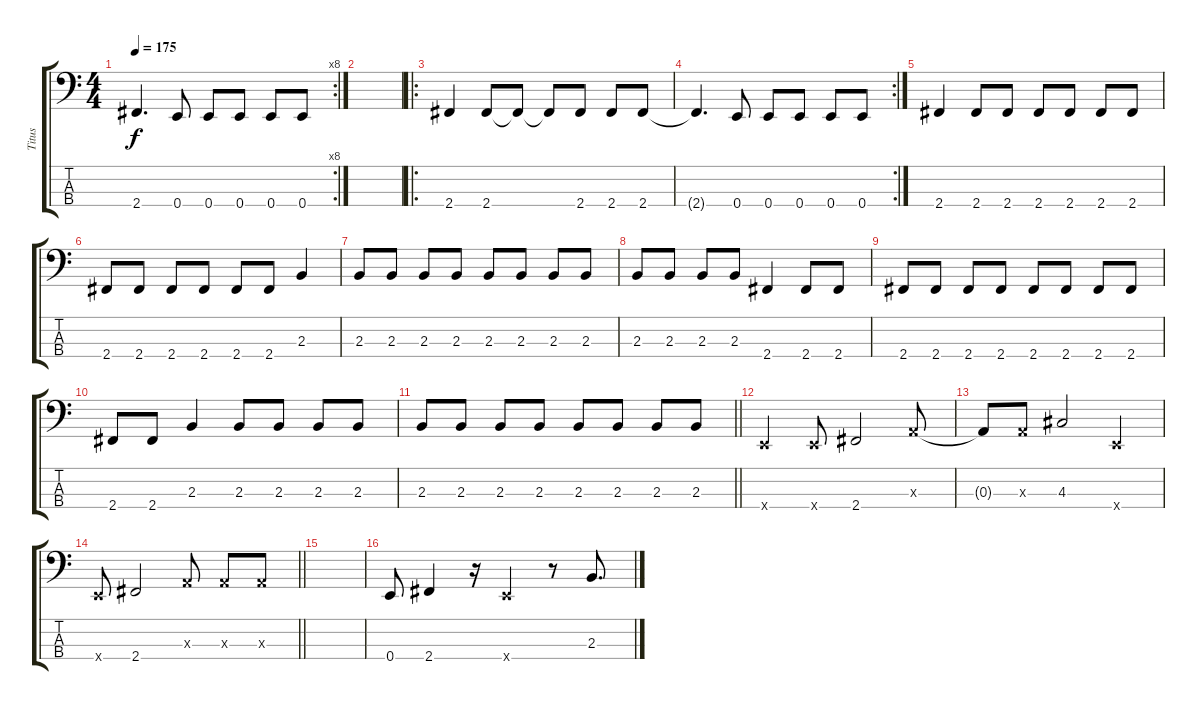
\track ("Titus " "Titus ") {instrument electricbasspick}
\staff {score tabs}
\tuning (G2 D2 A1 E1) {hide}
\rc 8
\ts (4 4)
\tempo 175
\clef f4
\ks c
2.4{t}.4{d dy f} 0.4.8 0.4.8 0.4.8 0.4.8 0.4.8 |
|
\ro
2.4.4 2.4.8 2.4{t}.8 2.4{t}.8 2.4.8 2.4.8 2.4.8 |
\rc 2
2.4{t}.4{d} 0.4.8 0.4.8 0.4.8 0.4.8 0.4.8 |
2.4.4{txt " "} 2.4.8 2.4.8 2.4.8 2.4.8 2.4.8 2.4.8 |
2.4.8 2.4.8 2.4.8 2.4.8 2.4.8 2.4.8 2.3.4 |
2.3.8 2.3.8 2.3.8 2.3.8 2.3.8 2.3.8 2.3.8 2.3.8 |
2.3.8 2.3.8 2.3.8 2.3.8 2.4.4 2.4.8 2.4.8 |
2.4.8 2.4.8 2.4.8 2.4.8 2.4.8 2.4.8 2.4.8 2.4.8 |
2.4.8 2.4.8 2.3.4 2.3.8 2.3.8 2.3.8 2.3.8 |
\barLineRight lightlight
2.3.8 2.3.8 2.3.8 2.3.8 2.3.8 2.3.8 2.3.8 2.3.8 |
0.4{x}.4 0.4{x}.8 2.4.2 0.3{x}.8 |
0.3{t}.8 0.3{x}.8 4.3.2 0.4{x}.4 |
\barLineRight lightlight
0.4{x}.8 2.4.2 0.3{x}.8 0.3{x}.8 0.3{x}.8 |
|
0.4.8 2.4.4 r.16 0.4{x}.4 r.8 2.3.8{d}
